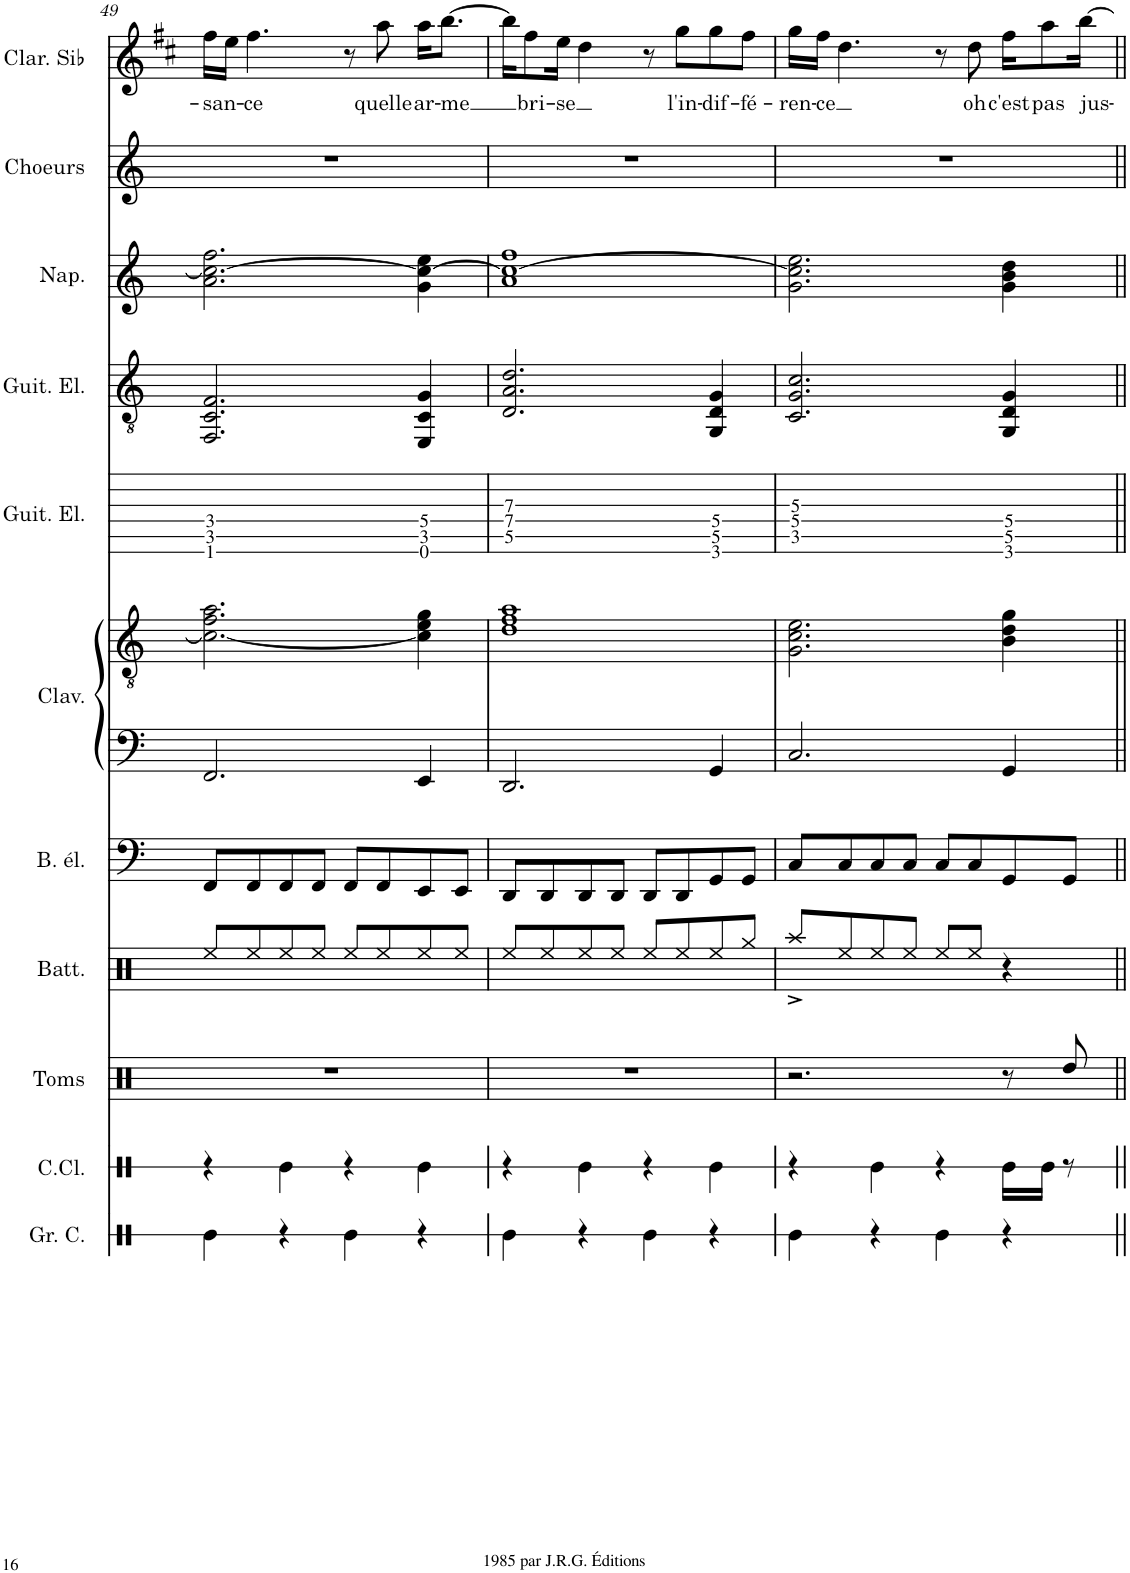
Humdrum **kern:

**kern	**kern	**kern	**kern	**kern	**kern	**kern	**kern	**kern	**kern	**kern	**kern	**text
*part11	*part10	*part9	*part8	*part7	*part6	*part6	*part5	*part4	*part3	*part2	*part1	*part1
*staff12	*staff11	*staff10	*staff9	*staff8	*staff7	*staff6	*staff5	*staff4	*staff3	*staff2	*staff1	*staff1
*I"Grosse caisse	*I"Caisse claire	*I"Toms	*I"Batterie	*I"Basse électrique	*I"Clavier	*	*I"Guitare électrique	*I"Guitare électrique	*I"Nappes	*I"Choeurs	*I"Clarinette en Sib	*
*I'Gr. C.	*I'C.Cl.	*I'Toms	*I'Batt.	*I'B. él.	*I'Clav.	*	*I'Guit. El.	*I'Guit. El.	*I'Nap.	*I'Choeurs	*I'Clar. Sib	*
!!LO:PB:g=z
*clefX	*clefX	*clefX	*clefX	*clefF4	*clefF4	*clefGv2	*	*clefGv2	*clefG2	*clefG2	*clefG2	*
*	*	*	*	*	*	*	*	*	*	*	*Trd1c2	*
*k[]	*k[]	*k[]	*k[]	*k[]	*k[]	*k[]	*k[]	*k[]	*k[]	*k[]	*k[f#c#]	*
*M4/4	*M4/4	*M4/4	*M4/4	*M4/4	*M4/4	*M4/4	*M4/4	*M4/4	*M4/4	*M4/4	*M4/4	*
=49	=49	=49	=49	=49	=49	=49	=49	=49	=49	=49	=49	=49
!	!	!	!	!	!	!	!	!	!	!	!	!LO:LY:b
4Re\	4r	1r	8Ree/L	8FF/L	2.FF/	2.c\_ 2.f\ 2.a\	2.FF 2.C 2.F	2.FF/ 2.C/ 2.F/	2.a\ 2.cc\_ 2.ff\	1r	16ff#\LL	-san-
.	.	.	.	.	.	.	.	.	.	.	16ee\JJ	.
!	!	!	!	!	!	!	!	!	!	!	!	!LO:LY:b
.	.	.	8Ree/	8FF/	.	.	.	.	.	.	4.ff#\	-ce
4r	4Re\	.	8Ree/	8FF/	.	.	.	.	.	.	.	.
.	.	.	8Ree/J	8FF/J	.	.	.	.	.	.	.	.
4Re\	4r	.	8Ree/L	8FF/L	.	.	.	.	.	.	8r	.
!	!	!	!	!	!	!	!	!	!	!	!	!LO:LY:b
.	.	.	8Ree/	8FF/	.	.	.	.	.	.	8aa\	quelle
!	!	!	!	!	!	!	!	!	!	!	!	!LO:LY:b
4r	4Re\	.	8Ree/	8EE/	4EE/	4c\] 4e\ 4g\	4EE 4C 4G	4EE/ 4C/ 4G/	4g\ 4cc\_ 4ee\	.	16aa\KL	ar-
!	!	!	!	!	!	!	!	!	!	!	!	!LO:LY:b
.	.	.	.	.	.	.	.	.	.	.	[8.bb\J	-me
.	.	.	8Ree/J	8EE/J	.	.	.	.	.	.	.	.
=50	=50	=50	=50	=50	=50	=50	=50	=50	=50	=50	=50	=50
4Re\	4r	1r	8Ree/L	8DD/L	2.DD/	1d 1f 1a	2.D 2.A 2.d	2.D/ 2.A/ 2.d/	1a 1cc_ 1ff	1r	16bb\KL]	.
!	!	!	!	!	!	!	!	!	!	!	!	!LO:LY:b
.	.	.	.	.	.	.	.	.	.	.	8ff#\	bri-
.	.	.	8Ree/	8DD/	.	.	.	.	.	.	.	.
!	!	!	!	!	!	!	!	!	!	!	!	!LO:LY:b
.	.	.	.	.	.	.	.	.	.	.	16ee\Jk	-se
4r	4Re\	.	8Ree/	8DD/	.	.	.	.	.	.	4dd\	.
.	.	.	8Ree/J	8DD/J	.	.	.	.	.	.	.	.
4Re\	4r	.	8Ree/L	8DD/L	.	.	.	.	.	.	8r	.
!	!	!	!	!	!	!	!	!	!	!	!	!LO:LY:b
.	.	.	8Ree/	8DD/	.	.	.	.	.	.	8gg\L	l'in-
!	!	!	!	!	!	!	!	!	!	!	!	!LO:LY:b
4r	4Re\	.	8Ree/	8GG/	4GG/	.	4GG 4D 4G	4GG/ 4D/ 4G/	.	.	8gg\	-dif-
!	!	!	!	!	!	!	!	!	!	!	!	!LO:LY:b
.	.	.	8Rgg/J	8GG/J	.	.	.	.	.	.	8ff#\J	-fé-
=51	=51	=51	=51	=51	=51	=51	=51	=51	=51	=51	=51	=51
!	!	!	!	!	!	!	!	!	!	!	!	!LO:LY:b
4Re\	4r	2.r	8Raa^/L	8C/L	2.C/	2.G\ 2.c\ 2.e\	2.C 2.G 2.c	2.C/ 2.G/ 2.c/	2.g\ 2.cc\] 2.ee\	1r	16gg\LL	-ren-
!	!	!	!	!	!	!	!	!	!	!	!	!LO:LY:b
.	.	.	.	.	.	.	.	.	.	.	16ff#\JJ	-ce
.	.	.	8Ree/	8C/	.	.	.	.	.	.	4.dd\	.
4r	4Re\	.	8Ree/	8C/	.	.	.	.	.	.	.	.
.	.	.	8Ree/J	8C/J	.	.	.	.	.	.	.	.
4Re\	4r	.	8Ree/L	8C/L	.	.	.	.	.	.	8r	.
!	!	!	!	!	!	!	!	!	!	!	!	!LO:LY:b
.	.	.	8Ree/J	8C/	.	.	.	.	.	.	8dd\	oh
!	!	!	!	!	!	!	!	!	!	!	!	!LO:LY:b
4r	16Re\LL	8r	4r	8GG/	4GG/	4B\ 4d\ 4g\	4GG 4D 4G	4GG/ 4D/ 4G/	4g\ 4b\ 4dd\	.	16ff#\KL	c'est
!	!	!	!	!	!	!	!	!	!	!	!	!LO:LY:b
.	16Re\JJ	.	.	.	.	.	.	.	.	.	8aa\	pas
.	8r	8Rdd/	.	8GG/J	.	.	.	.	.	.	.	.
!	!	!	!	!	!	!	!	!	!	!	!	!LO:LY:b
.	.	.	.	.	.	.	.	.	.	.	[16bb\Jk	jus-
=||	=||	=||	=||	=||	=||	=||	=||	=||	=||	=||	=||	=||
*-	*-	*-	*-	*-	*-	*-	*-	*-	*-	*-	*-	*-
